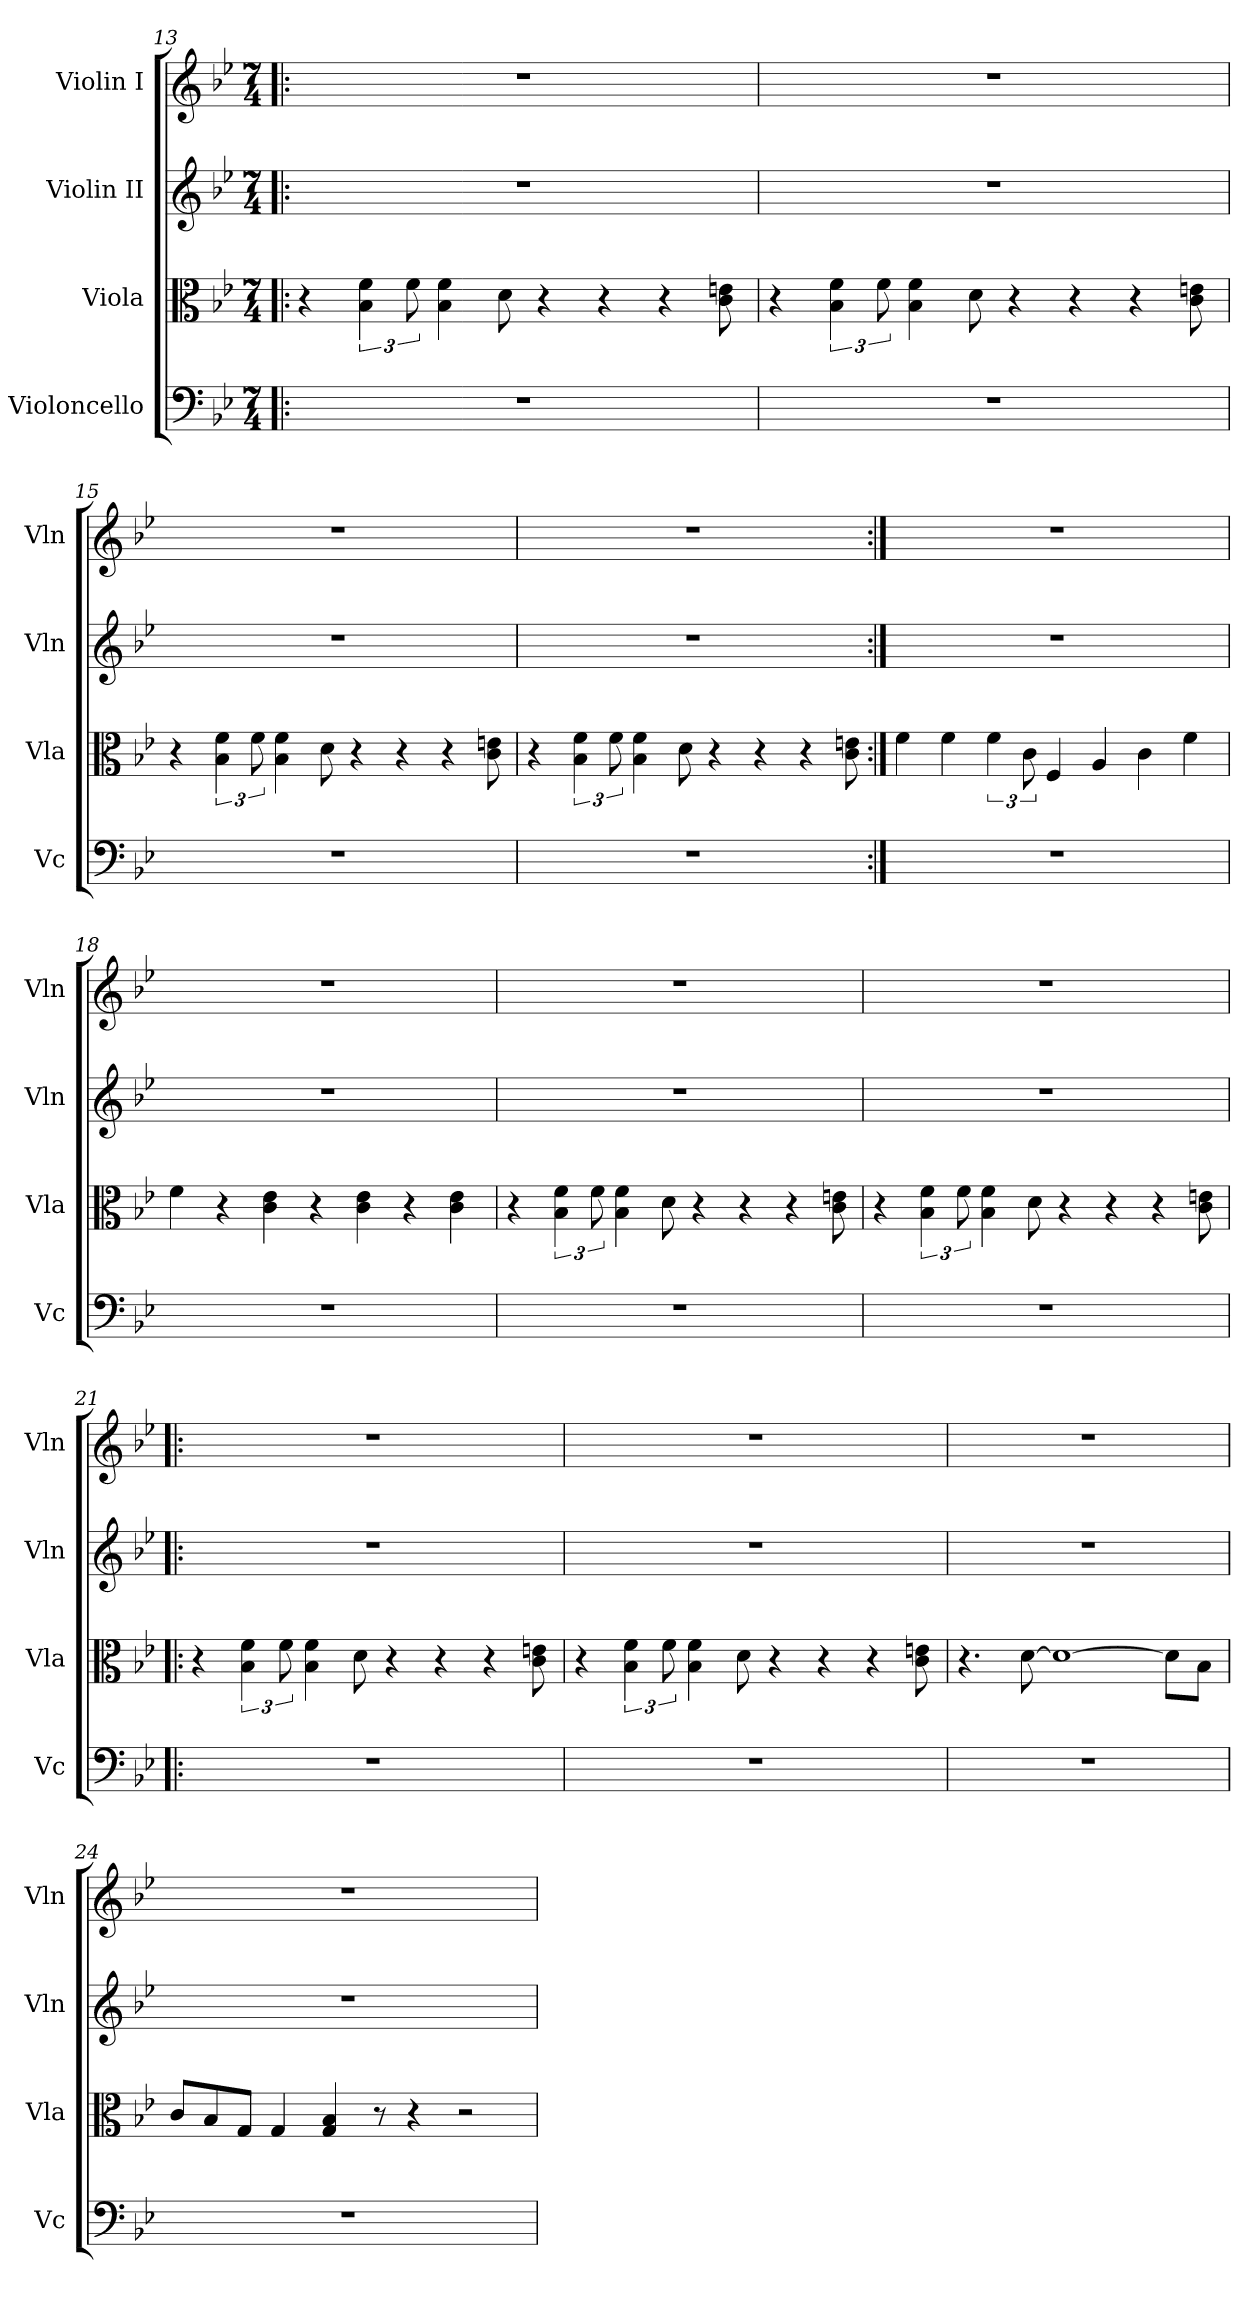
**kern	**kern	**kern	**kern
*part4	*part3	*part2	*part1
*staff4	*staff3	*staff2	*staff1
*I"Violoncello	*I"Viola	*I"Violin II	*I"Violin I
*I'Vc	*I'Vla	*I'Vln	*I'Vln
*clefF4	*clefC3	*clefG2	*clefG2
*k[b-e-]	*k[b-e-]	*k[b-e-]	*k[b-e-]
*M7/4	*M7/4	*M7/4	*M7/4
=13!|:	=13!|:	=13!|:	=13!|:
1..r	4r	1..r	1..r
.	6B-\ 6f\	.	.
.	12f\	.	.
.	4B-\ 4f\	.	.
.	8d\	.	.
.	4r	.	.
.	4r	.	.
.	4r	.	.
.	8c\ 8en\	.	.
=14	=14	=14	=14
1..r	4r	1..r	1..r
.	6B-\ 6f\	.	.
.	12f\	.	.
.	4B-\ 4f\	.	.
.	8d\	.	.
.	4r	.	.
.	4r	.	.
.	4r	.	.
.	8c\ 8en\	.	.
!!LO:LB:g=z
=15	=15	=15	=15
1..r	4r	1..r	1..r
.	6B-\ 6f\	.	.
.	12f\	.	.
.	4B-\ 4f\	.	.
.	8d\	.	.
.	4r	.	.
.	4r	.	.
.	4r	.	.
.	8c\ 8en\	.	.
=16	=16	=16	=16
1..r	4r	1..r	1..r
.	6B-\ 6f\	.	.
.	12f\	.	.
.	4B-\ 4f\	.	.
.	8d\	.	.
.	4r	.	.
.	4r	.	.
.	4r	.	.
.	8c\ 8en\	.	.
=17:|!	=17:|!	=17:|!	=17:|!
1..r	4f\	1..r	1..r
.	4f\	.	.
.	6f\	.	.
.	12c\	.	.
.	4F/	.	.
.	4A/	.	.
.	4c\	.	.
.	4f\	.	.
=18	=18	=18	=18
1..r	4f\	1..r	1..r
.	4r	.	.
.	4c\ 4e-\	.	.
.	4r	.	.
.	4c\ 4e-\	.	.
.	4r	.	.
.	4c\ 4e-\	.	.
=19	=19	=19	=19
1..r	4r	1..r	1..r
.	6B-\ 6f\	.	.
.	12f\	.	.
.	4B-\ 4f\	.	.
.	8d\	.	.
.	4r	.	.
.	4r	.	.
.	4r	.	.
.	8c\ 8en\	.	.
!!LO:LB:g=z
=20	=20	=20	=20
1..r	4r	1..r	1..r
.	6B-\ 6f\	.	.
.	12f\	.	.
.	4B-\ 4f\	.	.
.	8d\	.	.
.	4r	.	.
.	4r	.	.
.	4r	.	.
.	8c\ 8en\	.	.
=21!|:	=21!|:	=21!|:	=21!|:
1..r	4r	1..r	1..r
.	6B-\ 6f\	.	.
.	12f\	.	.
.	4B-\ 4f\	.	.
.	8d\	.	.
.	4r	.	.
.	4r	.	.
.	4r	.	.
.	8c\ 8en\	.	.
=22	=22	=22	=22
1..r	4r	1..r	1..r
.	6B-\ 6f\	.	.
.	12f\	.	.
.	4B-\ 4f\	.	.
.	8d\	.	.
.	4r	.	.
.	4r	.	.
.	4r	.	.
.	8c\ 8en\	.	.
=23	=23	=23	=23
1..r	4.r	1..r	1..r
.	[8d\	.	.
.	1d_	.	.
.	8d\L]	.	.
.	8B-\J	.	.
=24	=24	=24	=24
1..r	8c/L	1..r	1..r
.	8B-/	.	.
.	8G/J	.	.
.	4G/	.	.
.	4G/ 4B-/	.	.
.	8r	.	.
.	4r	.	.
.	2r	.	.
=	=	=	=
*-	*-	*-	*-
